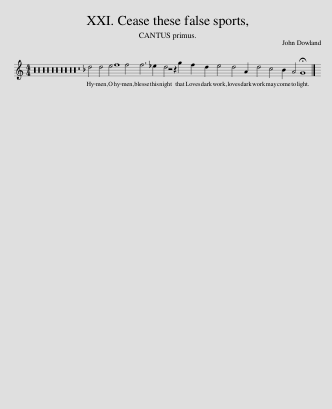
X:1
L:1/8
M:4/4
I:linebreak $
K:C
V:1 treble
V:1
 z32 z32 z32 z32 z32 z32 z32 z32 z32 z32 z16 d4 d4 e4 f8 f4 f6 _e2 d4 z4 z2 g2 f2 d2 e4 d4 A2 d4 c4 _B2 A4 !fermata!G8 |] %1
